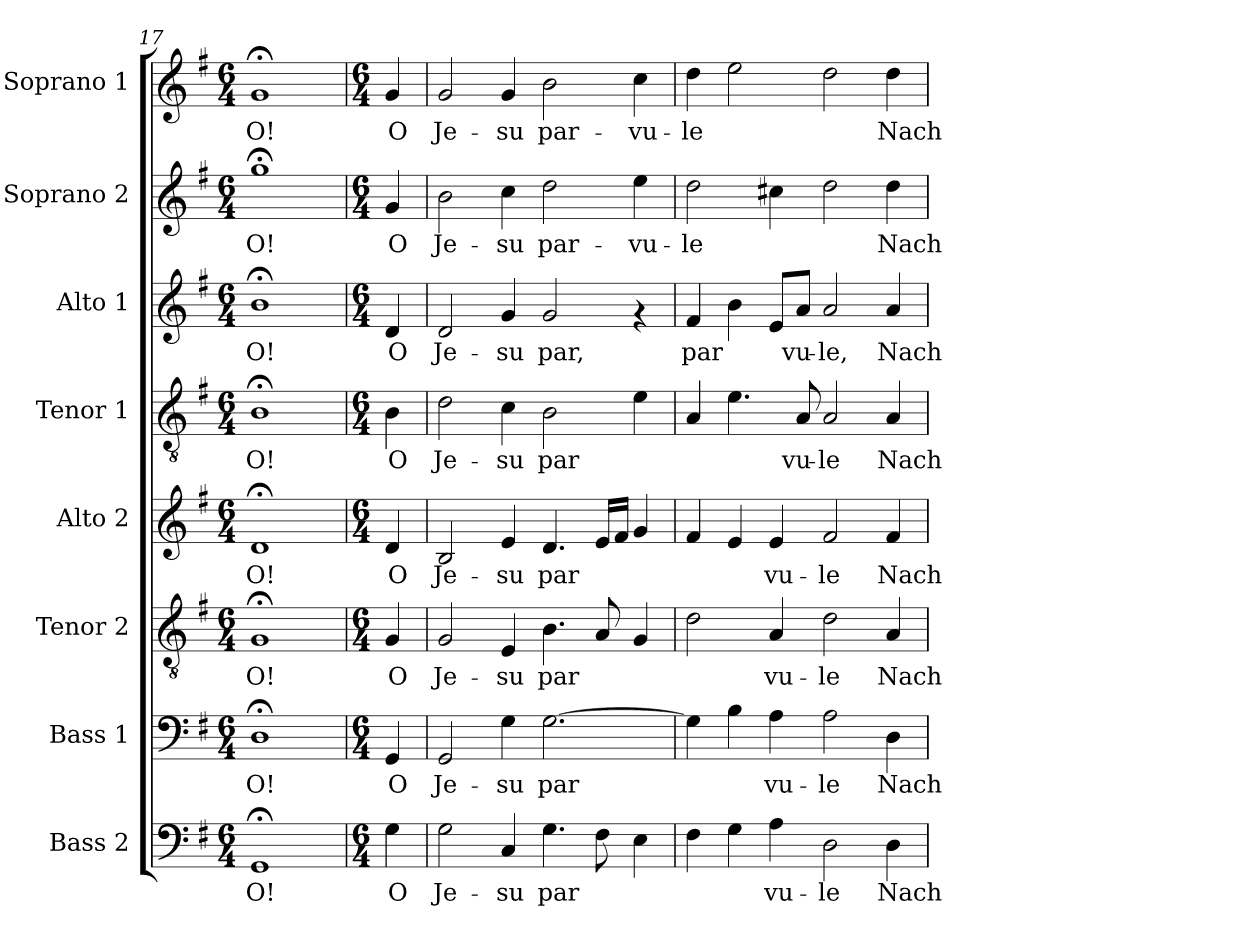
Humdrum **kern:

**kern	**text	**kern	**text	**kern	**text	**kern	**text	**kern	**text	**kern	**text	**kern	**text	**kern	**text
*part8	*part8	*part7	*part7	*part6	*part6	*part5	*part5	*part4	*part4	*part3	*part3	*part2	*part2	*part1	*part1
*staff8	*staff8	*staff7	*staff7	*staff6	*staff6	*staff5	*staff5	*staff4	*staff4	*staff3	*staff3	*staff2	*staff2	*staff1	*staff1
*I"Bass 2	*	*I"Bass 1	*	*I"Tenor 2	*	*I"Alto 2	*	*I"Tenor 1	*	*I"Alto 1	*	*I"Soprano 2	*	*I"Soprano 1	*
*I'B.	*	*I'B.	*	*I'T.	*	*I'A.	*	*I'T.	*	*I'A.	*	*I'S.	*	*I'S.	*
*clefF4	*	*clefF4	*	*clefGv2	*	*clefG2	*	*clefGv2	*	*clefG2	*	*clefG2	*	*clefG2	*
*k[f#]	*	*k[f#]	*	*k[f#]	*	*k[f#]	*	*k[f#]	*	*k[f#]	*	*k[f#]	*	*k[f#]	*
*G:	*	*G:	*	*G:	*	*G:	*	*G:	*	*G:	*	*G:	*	*G:	*
*M6/4	*	*M6/4	*	*M6/4	*	*M6/4	*	*M6/4	*	*M6/4	*	*M6/4	*	*M6/4	*
=17	=17	=17	=17	=17	=17	=17	=17	=17	=17	=17	=17	=17	=17	=17	=17
!	!LO:LY:b:cj	!	!LO:LY:b:cj	!	!LO:LY:b:cj	!	!LO:LY:b:cj	!	!LO:LY:b:cj	!	!LO:LY:b:cj	!	!LO:LY:b:cj	!	!LO:LY:b:cj
1GG;<	O!	1D;<	O!	1G;<	O!	1d;<	O!	1B;<	O!	1b;<	O!	1gg;<	O!	1g;<	O!
!!LO:PB:g=z
=18	=18	=18	=18	=18	=18	=18	=18	=18	=18	=18	=18	=18	=18	=18	=18
*M6/4	*	*M6/4	*	*M6/4	*	*M6/4	*	*M6/4	*	*M6/4	*	*M6/4	*	*M6/4	*
!	!LO:LY:b:cj	!	!LO:LY:b:cj	!	!LO:LY:b:cj	!	!LO:LY:b:cj	!	!LO:LY:b:cj	!	!LO:LY:b:cj	!	!LO:LY:b:cj	!	!LO:LY:b:cj
4G\	O	4GG/	O	4G/	O	4d/	O	4B\	O	4d/	O	4g/	O	4g/	O
=19	=19	=19	=19	=19	=19	=19	=19	=19	=19	=19	=19	=19	=19	=19	=19
!	!LO:LY:b:cj	!	!LO:LY:b:cj	!	!LO:LY:b:cj	!	!LO:LY:b:cj	!	!LO:LY:b:cj	!	!LO:LY:b:cj	!	!LO:LY:b:cj	!	!LO:LY:b:cj
2G\	Je-	2GG/	Je-	2G/	Je-	2B/	Je-	2d\	Je-	2d/	Je-	2b\	Je-	2g/	Je-
!	!LO:LY:b:cj	!	!LO:LY:b:cj	!	!LO:LY:b:cj	!	!LO:LY:b:cj	!	!LO:LY:b:cj	!	!LO:LY:b:cj	!	!LO:LY:b:cj	!	!LO:LY:b:cj
4C/	-su	4G\	-su	4E/	-su	4e/	-su	4c\	-su	4g/	-su	4cc\	-su	4g/	-su
!	!LO:LY:b:cj	!	!LO:LY:b:cj	!	!LO:LY:b:cj	!	!LO:LY:b:cj	!	!LO:LY:b:cj	!	!LO:LY:b:cj	!	!LO:LY:b:cj	!	!LO:LY:b:cj
4.G\	par-	[>2.G\	par-	4.B\	par-	4.d/	par-	2B\	par-	2g/	par,	2dd\	par-	2b\	par-
!	!LO:LY:b:cj	!	!	!	!LO:LY:b:cj	!	!LO:LY:b:cj	!	!	!	!	!	!	!	!
8F#\	--	.	.	8A/	--	16e/L	--	.	.	.	.	.	.	.	.
!	!	!	!	!	!	!	!LO:LY:b:cj	!	!	!	!	!	!	!	!
.	.	.	.	.	.	16f#/J	--	.	.	.	.	.	.	.	.
!	!LO:LY:b:cj	!	!	!	!LO:LY:b:cj	!	!LO:LY:b:cj	!	!LO:LY:b:cj	!	!	!	!LO:LY:b:cj	!	!LO:LY:b:cj
4E\	--	.	.	4G/	--	4g/	--	4e\	--	4rf	.	4ee\	-vu-	4cc\	-vu-
=20	=20	=20	=20	=20	=20	=20	=20	=20	=20	=20	=20	=20	=20	=20	=20
!	!LO:LY:b:cj	!	!LO:LY:b:cj	!	!LO:LY:b:cj	!	!LO:LY:b:cj	!	!LO:LY:b:cj	!	!LO:LY:b:cj	!	!LO:LY:b:cj	!	!LO:LY:b:cj
4F#\	--	4G\]	--	2d\	--	4f#/	--	4A/	--	4f#/	par-	2dd\	-le	4dd\	-le
!	!LO:LY:b:cj	!	!LO:LY:b:cj	!	!	!	!LO:LY:b:cj	!	!LO:LY:b:cj	!	!LO:LY:b:cj	!	!	!	!LO:LY:b:cj
4G\	--	4B\	--	.	.	4e/	--	4.e\	--	4b\	--	.	.	2ee\	.
!	!LO:LY:b:cj	!	!LO:LY:b:cj	!	!LO:LY:b:cj	!	!LO:LY:b:cj	!	!	!	!LO:LY:b:cj	!	!LO:LY:b:cj	!	!
4A\	-vu-	4A\	-vu-	4A/	-vu-	4e/	-vu-	.	.	8e/L	--	4cc#X\	.	.	.
!	!	!	!	!	!	!	!	!	!LO:LY:b:cj	!	!LO:LY:b:cj	!	!	!	!
.	.	.	.	.	.	.	.	8A/	-vu-	8a/J	-vu-	.	.	.	.
!	!LO:LY:b:cj	!	!LO:LY:b:cj	!	!LO:LY:b:cj	!	!LO:LY:b:cj	!	!LO:LY:b:cj	!	!LO:LY:b:cj	!	!LO:LY:b:cj	!	!LO:LY:b:cj
2D\	-le	2A\	-le	2d\	-le	2f#/	-le	2A/	-le	2a/	-le,	2dd\	.	2dd\	.
!	!LO:LY:b:cj	!	!LO:LY:b:cj	!	!LO:LY:b:cj	!	!LO:LY:b:cj	!	!LO:LY:b:cj	!	!LO:LY:b:cj	!	!LO:LY:b:cj	!	!LO:LY:b:cj
4D\	Nach	4D\	Nach	4A/	Nach	4f#/	Nach	4A/	Nach	4a/	Nach	4dd\	Nach	4dd\	Nach
=	=	=	=	=	=	=	=	=	=	=	=	=	=	=	=
*-	*-	*-	*-	*-	*-	*-	*-	*-	*-	*-	*-	*-	*-	*-	*-
